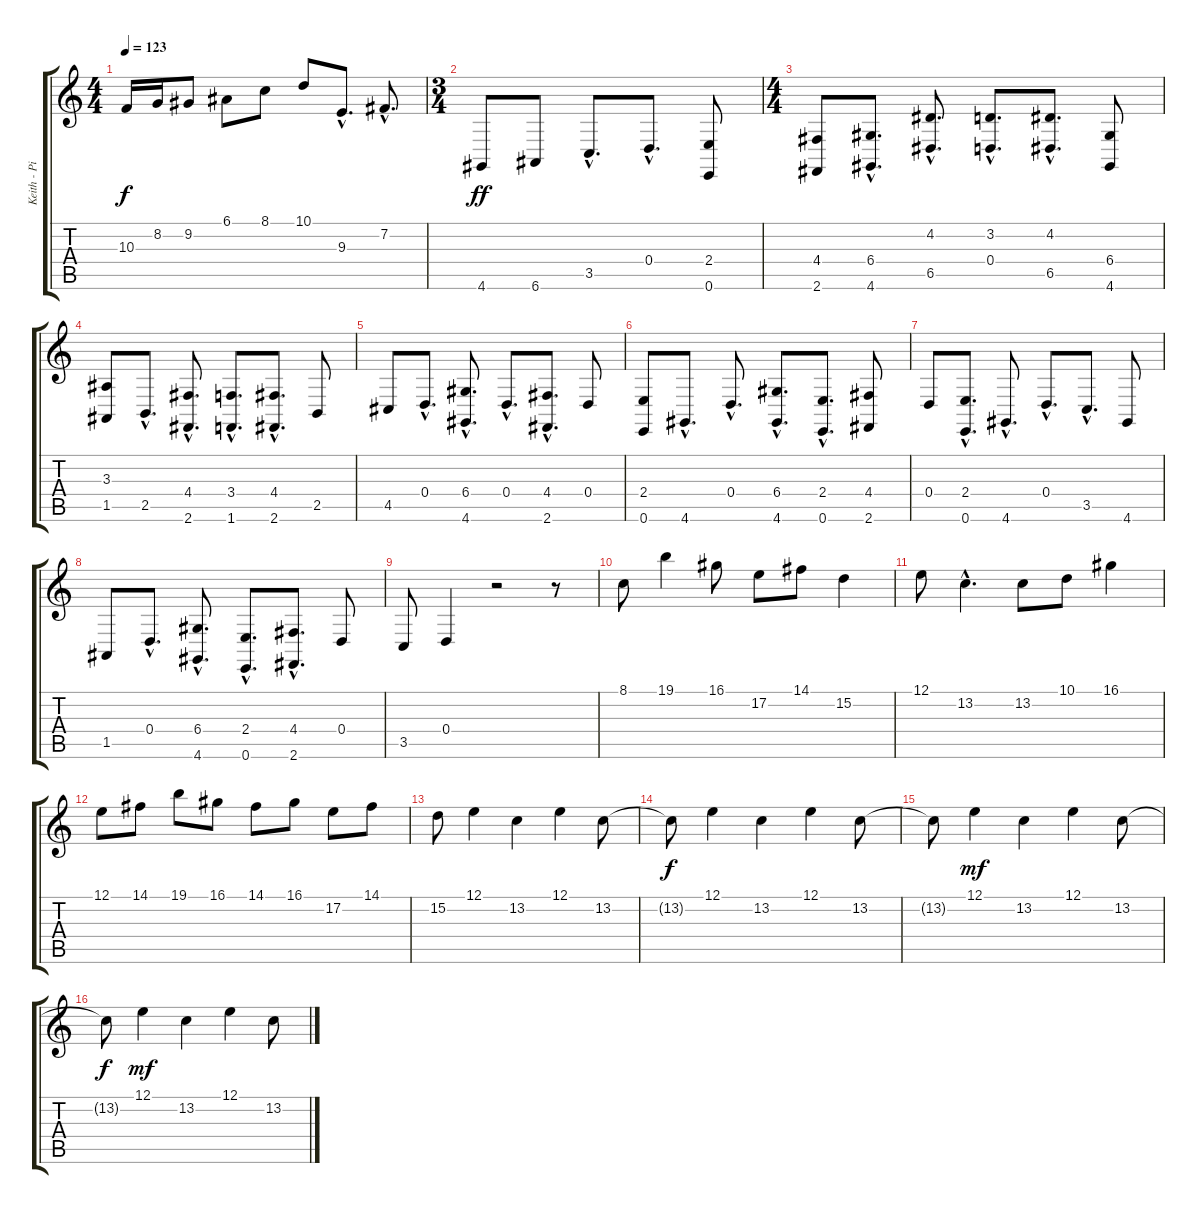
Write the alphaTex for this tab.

\track ("Keith - Piano LH" "Keith - Pi") {instrument brightacousticpiano}
\staff {score tabs}
\tuning (E4 B3 G3 D3 A2 E2) {hide}
\ts (4 4)
\tempo 123
\clef g2
\ks c
10.3.16{dy f} 8.2.16 9.2.8 6.1.8 8.1.8 10.1.8 9.3{hac}.8{d} 7.2{hac}.8{d} |
\ts (3 4)
4.6.8{dy ff} 6.6.8 3.5{hac}.8{d} 0.4{hac}.8{d} (2.4 0.6).8 |
\ts (4 4)
(4.4 2.6).8 (6.4{hac} 4.6{hac}).8{d} (4.2{hac} 6.5{hac}).8{d} (3.2{hac} 0.4).8{d} (4.2{hac} 6.5{hac}).8{d} (6.4 4.6).8 |
(3.3 1.5).8 2.5{hac}.8{d} (4.4{hac} 2.6{hac}).8{d} (3.4{hac} 1.6{hac}).8{d} (4.4{hac} 2.6{hac}).8{d} 2.5.8 |
4.5.8 0.4{hac}.8{d} (6.4{hac} 4.6{hac}).8{d} 0.4{hac}.8{d} (4.4{hac} 2.6{hac}).8{d} 0.4.8 |
(2.4 0.6).8 4.6{hac}.8{d} 0.4{hac}.8{d} (6.4{hac} 4.6{hac}).8{d} (2.4{hac} 0.6{hac}).8{d} (4.4 2.6).8 |
0.4.8 (2.4{hac} 0.6{hac}).8{d} 4.6{hac}.8{d} 0.4{hac}.8{d} 3.5{hac}.8{d} 4.6.8 |
1.5.8 0.4{hac}.8{d} (6.4{hac} 4.6{hac}).8{d} (2.4{hac} 0.6{hac}).8{d} (4.4{hac} 2.6{hac}).8{d} 0.4.8 |
3.5.8 0.4.4 r.2 r.8 |
8.1.8 19.1.4 16.1.8 17.2.8 14.1.8 15.2.4 |
12.1.8 13.2{hac}.4{d} 13.2.8 10.1.8 16.1.4 |
12.1.8 14.1.8 19.1.8 16.1.8 14.1.8 16.1.8 17.2.8 14.1.8 |
15.2.8 12.1.4 13.2.4 12.1.4 13.2.8 |
13.2{t}.8{dy f} 12.1.4 13.2.4 12.1.4 13.2.8 |
13.2{t}.8 12.1.4{dy mf} 13.2.4 12.1.4 13.2.8 |
13.2{t}.8{dy f} 12.1.4{dy mf} 13.2.4 12.1.4 13.2.8
